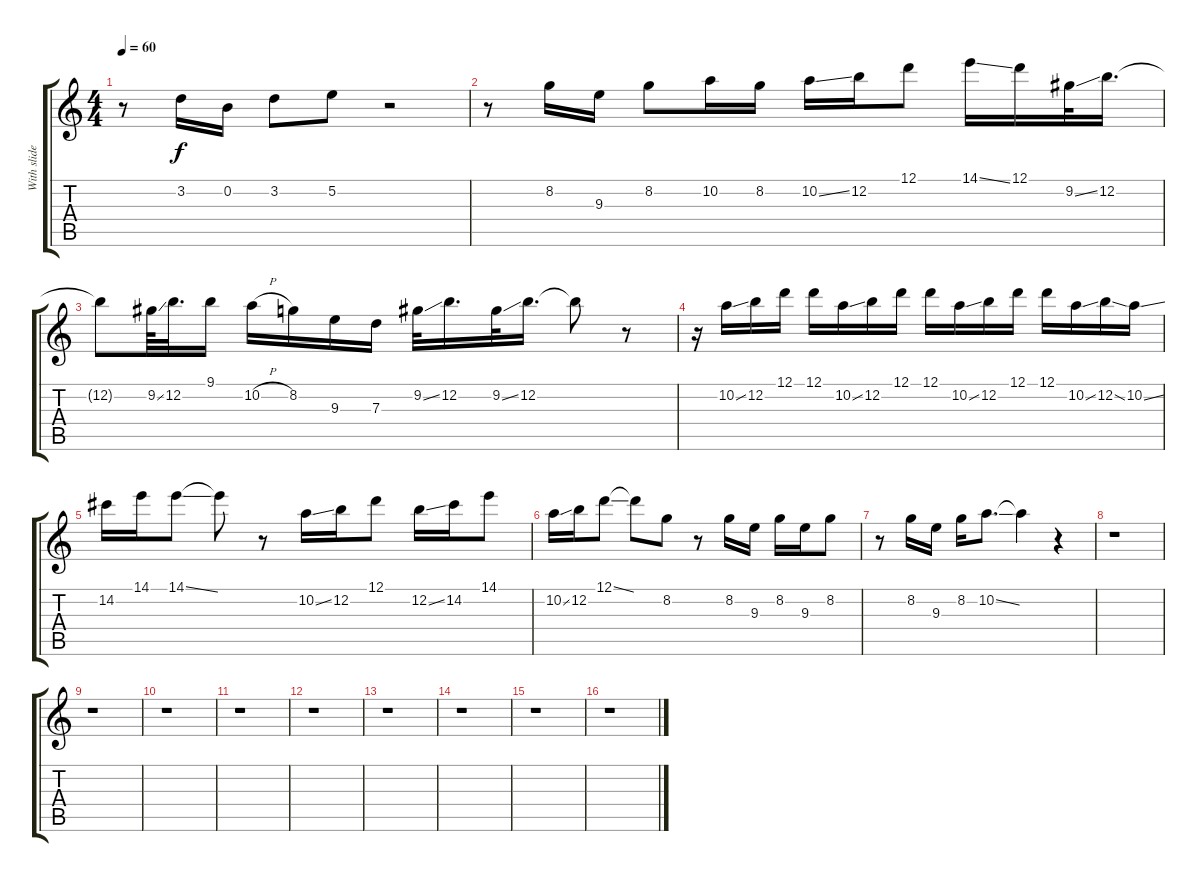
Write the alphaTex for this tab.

\track ("With slide !" "With slide") {instrument acousticguitarsteel}
\staff {score tabs}
\tuning (D4 B3 G3 D3 G2 D2) {hide}
\ts (4 4)
\tempo 60
\clef g2
\ks c
r.8{dy f} 3.2.16 0.2.16 3.2.8 5.2.8 r.2 |
r.8 8.2.16 9.3.16 8.2.8 10.2.16 8.2.16 10.2{ss}.16 12.2.16 12.1.8 14.1{ss}.16 12.1.16 9.2{ss}.32 12.2.16{d} |
12.2{t}.8 9.2{ss}.64 12.2.32{d} 9.1.16 10.2{h}.16 8.2.16 9.3.16 7.3.16 9.2{ss}.32 12.2.16{d} 9.2{ss}.32 12.2.16{d} 12.2{t}.8 r.8 |
r.16 10.2{ss}.16 12.2.16 12.1.16 12.1.16 10.2{ss}.16 12.2.16 12.1.16 12.1.16 10.2{ss}.16 12.2.16 12.1.16 12.1.16 10.2{ss}.16 12.2{ss}.16 10.2{ss}.16 |
14.2.16 14.1.16 14.1{ss}.8 14.1{t}.8 r.8 10.2{ss}.16 12.2.16 12.1.8 12.2{ss}.16 14.2.16 14.1.8 |
10.2{ss}.16 12.2.16 12.1{ss}.8 12.1{t}.8 8.2.8 r.8 8.2.16 9.3.16 8.2.16 9.3.16 8.2.8 |
r.8 8.2.16 9.3.16 8.2.16 10.2{ss}.8{d} 10.2{t}.4 r.4 |
r.1 |
r.1 |
r.1 |
r.1 |
r.1 |
r.1 |
r.1 |
r.1 |
r.1
